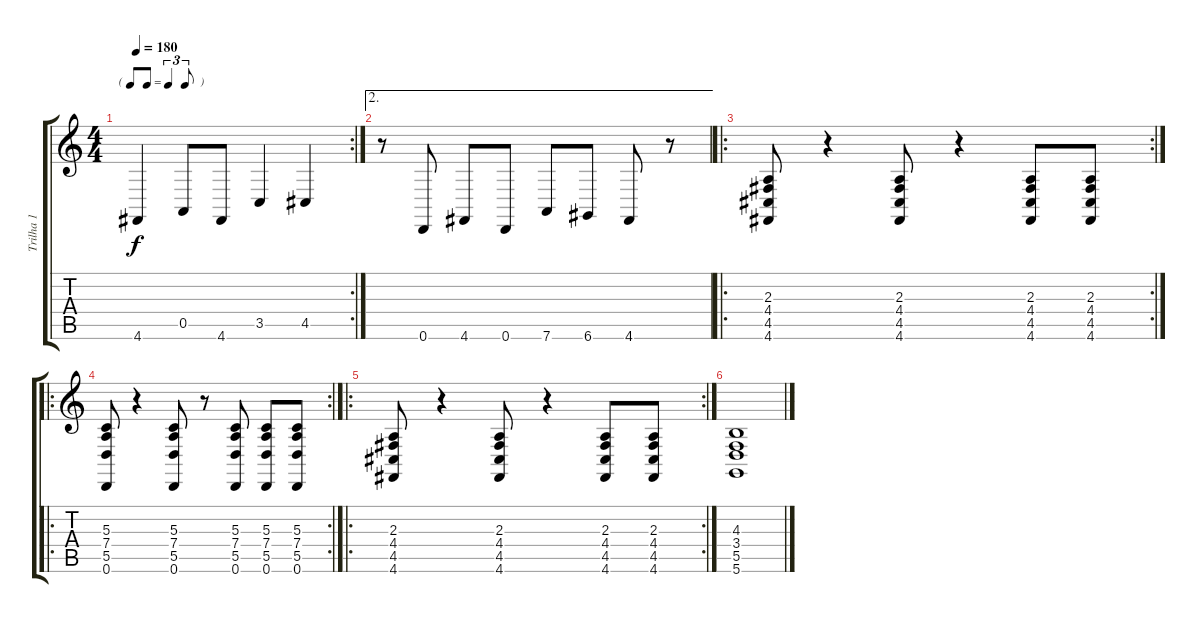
\track ("Trilha 1" "Trilha 1") {instrument acousticgrandpiano}
\staff {score tabs}
\tuning (E4 B3 G3 D3 A2 D2) {hide}
\rc 2
\ts (4 4)
\tf triplet8th
\tempo 180
\clef g2
\ks c
4.6{t}.4{dy f} 0.5.8 4.6.8 3.5.4 4.5.4 |
\ae 2
r.8 0.6.8 4.6.8 0.6.8 7.6.8 6.6.8 4.6.8 r.8 |
\ro
\rc 2
(2.3 4.4 4.5 4.6).8 r.4 (2.3 4.4 4.5 4.6).8 r.4 (2.3 4.4 4.5 4.6).8 (2.3 4.4 4.5 4.6).8 |
\ro
\rc 2
(5.3 7.4 5.5 0.6).8 r.4 (5.3 7.4 5.5 0.6).8 r.8 (5.3 7.4 5.5 0.6).8 (5.3 7.4 5.5 0.6).8 (5.3 7.4 5.5 0.6).8 |
\ro
\rc 2
(2.3 4.4 4.5 4.6).8 r.4 (2.3 4.4 4.5 4.6).8 r.4 (2.3 4.4 4.5 4.6).8 (2.3 4.4 4.5 4.6).8 |
(4.3 3.4 5.5 5.6).1
